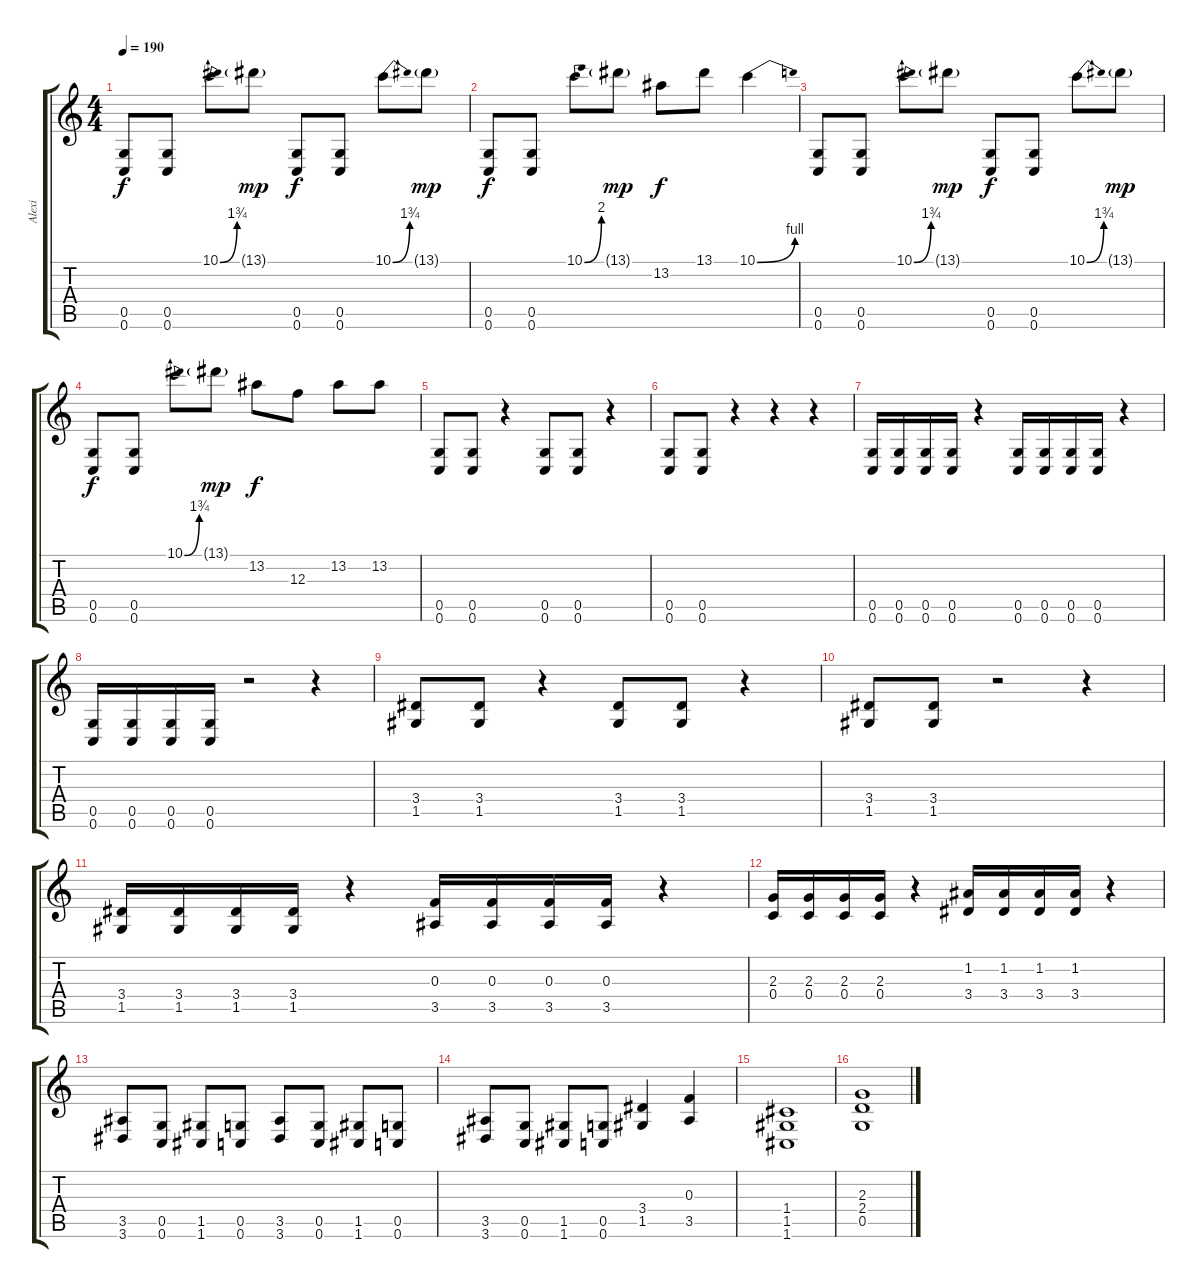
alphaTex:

\track ("Alexi" "Alexi") {instrument distortionguitar}
\staff {score tabs}
\tuning (D4 A3 F3 C3 G2 C2) {hide}
\ts (4 4)
\tempo 190
\clef g2
\ks c
(0.5 0.6).8{dy f} (0.5 0.6).8 10.1{be (bend 0 0 60 7)}.8 13.1{g}.8{dy mp} (0.5 0.6).8{dy f} (0.5 0.6).8 10.1{be (bend 0 0 60 7)}.8 13.1{g}.8{dy mp} |
(0.5 0.6).8{dy f} (0.5 0.6).8 10.1{be (bend 0 0 60 8)}.8 13.1{g}.8{dy mp} 13.2.8{dy f} 13.1.8 10.1{be (bend 0 0 60 4)}.4 |
(0.5 0.6).8 (0.5 0.6).8 10.1{be (bend 0 0 60 7)}.8 13.1{g}.8{dy mp} (0.5 0.6).8{dy f} (0.5 0.6).8 10.1{be (bend 0 0 60 7)}.8 13.1{g}.8{dy mp} |
(0.5 0.6).8{dy f} (0.5 0.6).8 10.1{be (bend 0 0 60 7)}.8 13.1{g}.8{dy mp} 13.2.8{dy f} 12.3.8 13.2.8 13.2.8 |
(0.5 0.6).8 (0.5 0.6).8 r.4 (0.5 0.6).8 (0.5 0.6).8 r.4 |
(0.5 0.6).8 (0.5 0.6).8 r.4 r.4 r.4 |
(0.5 0.6).16 (0.5 0.6).16 (0.5 0.6).16 (0.5 0.6).16 r.4 (0.5 0.6).16 (0.5 0.6).16 (0.5 0.6).16 (0.5 0.6).16 r.4 |
(0.5 0.6).16 (0.5 0.6).16 (0.5 0.6).16 (0.5 0.6).16 r.2 r.4 |
(3.4 1.5).8 (3.4 1.5).8 r.4 (3.4 1.5).8 (3.4 1.5).8 r.4 |
(3.4 1.5).8 (3.4 1.5).8 r.2 r.4 |
(3.4 1.5).16 (3.4 1.5).16 (3.4 1.5).16 (3.4 1.5).16 r.4 (0.3 3.5).16 (0.3 3.5).16 (0.3 3.5).16 (0.3 3.5).16 r.4 |
(2.3 0.4).16 (2.3 0.4).16 (2.3 0.4).16 (2.3 0.4).16 r.4 (1.2 3.4).16 (1.2 3.4).16 (1.2 3.4).16 (1.2 3.4).16 r.4 |
(3.5 3.6).8 (0.5 0.6).8 (1.5 1.6).8 (0.5 0.6).8 (3.5 3.6).8 (0.5 0.6).8 (1.5 1.6).8 (0.5 0.6).8 |
(3.5 3.6).8 (0.5 0.6).8 (1.5 1.6).8 (0.5 0.6).8 (3.4 1.5).4 (0.3 3.5).4 |
(1.4 1.5 1.6).1 |
(2.3 2.4 0.5).1
